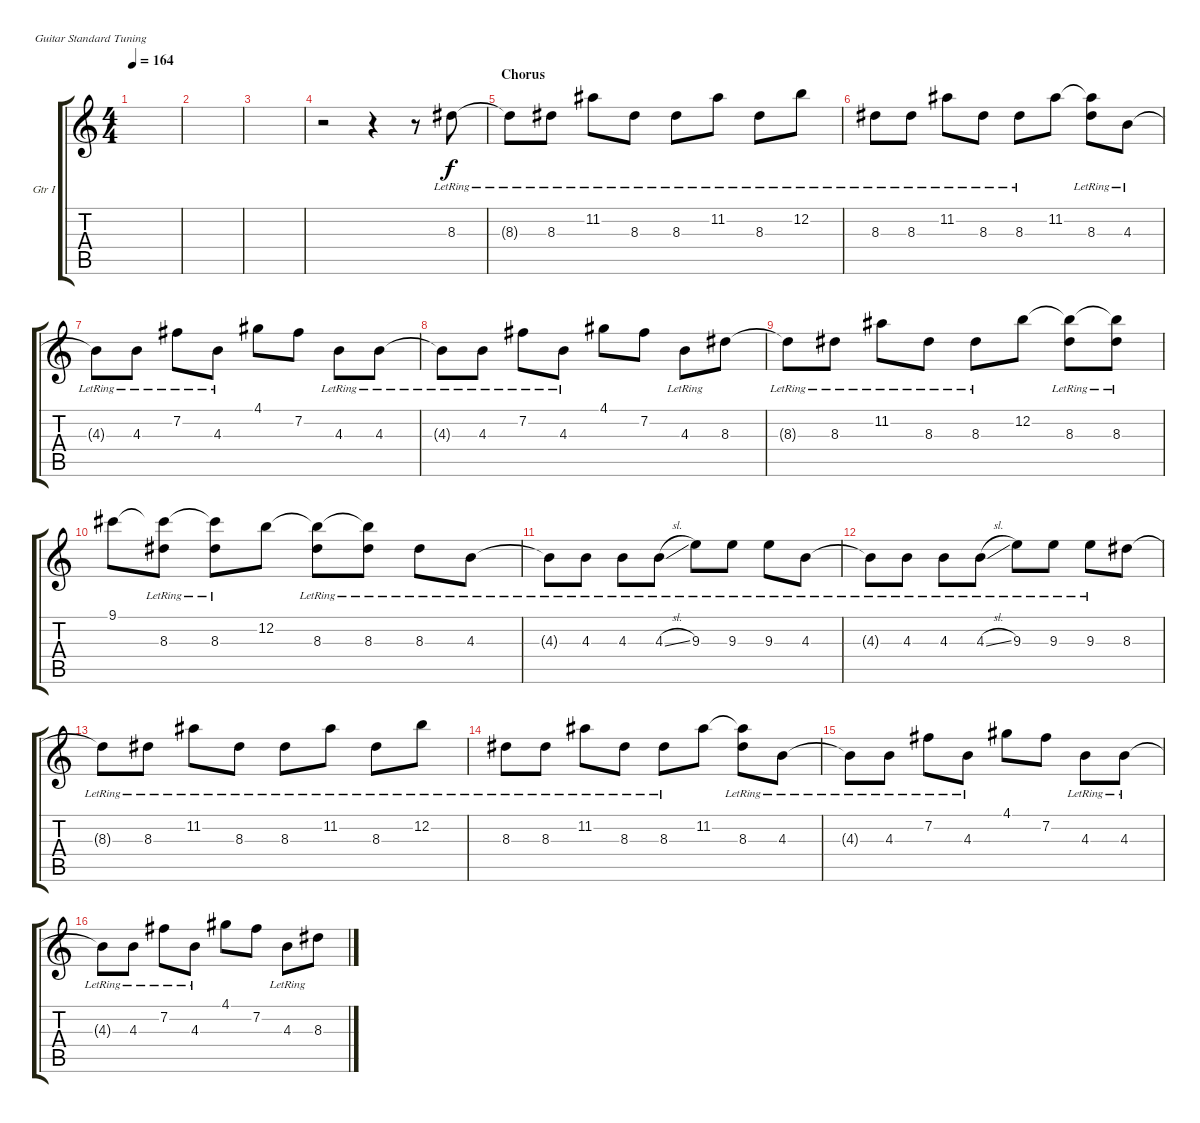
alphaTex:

\defaultSystemsLayout 4
\bracketExtendMode groupsimilarinstruments
\firstSystemTrackNameOrientation horizontal
\otherSystemsTrackNameOrientation horizontal
\track ("Guitar I" "Gtr I") {instrument distortionguitar}
\staff {score tabs}
\tuning (E4 B3 G3 D3 A2 E2)
\ts (4 4)
\tempo 164
\clef g2
\scale
0.333333
\ks c
|
\scale
0.333333 |
\scale
0.333333 |
\scale
0.333333 r.2 r.4 r.8 8.3{lr}.8 |
\section ("" "Chorus")
\scale
0.333333 8.3{lr t}.8 8.3{lr}.8 11.2{lr}.8 8.3{lr}.8 8.3{lr}.8 11.2{lr}.8 8.3{lr}.8 12.2{lr}.8 |
\scale
0.333333 8.3{lr}.8 8.3{lr}.8 11.2{lr}.8 8.3{lr}.8 8.3{lr}.8 11.2.8 (8.3{lr} 11.2{t}).8 4.3{lr}.8 |
\scale
0.333333 4.3{lr t}.8 4.3{lr}.8 7.2{lr}.8 4.3{lr}.8 4.1.8 7.2.8 4.3{lr}.8 4.3{lr}.8 |
\scale
0.333333 4.3{lr t}.8 4.3{lr}.8 7.2{lr}.8 4.3{lr}.8 4.1.8 7.2.8 4.3{lr}.8 8.3.8 |
\scale
0.333333 8.3{lr t}.8 8.3{lr}.8 11.2{lr}.8 8.3{lr}.8 8.3{lr}.8 12.2.8 (8.3{lr} 12.2{t}).8 (8.3{lr} 12.2{t}).8 |
\scale
0.333333 9.1.8 (8.3{lr} 9.1{t}).8 (8.3{lr} 9.1{t}).8 12.2.8 (8.3{lr} 12.2{t}).8 (8.3{lr} 12.2{t}).8 8.3{lr}.8 4.3{lr}.8 |
\scale
0.333333 4.3{lr t}.8 4.3{lr}.8 4.3{lr}.8 4.3{sl lr}.8 9.3{lr}.8 9.3{lr}.8 9.3{lr}.8 4.3{lr}.8 |
\scale
0.333333 4.3{lr t}.8 4.3{lr}.8 4.3{lr}.8 4.3{sl lr}.8 9.3{lr}.8 9.3{lr}.8 9.3{lr}.8 8.3.8 |
\scale
0.333333 8.3{lr t}.8 8.3{lr}.8 11.2{lr}.8 8.3{lr}.8 8.3{lr}.8 11.2{lr}.8 8.3{lr}.8 12.2{lr}.8 |
\scale
0.333333 8.3{lr}.8 8.3{lr}.8 11.2{lr}.8 8.3{lr}.8 8.3{lr}.8 11.2.8 (8.3{lr} 11.2{t}).8 4.3{lr}.8 |
\scale
0.333333 4.3{lr t}.8 4.3{lr}.8 7.2{lr}.8 4.3{lr}.8 4.1.8 7.2.8 4.3{lr}.8 4.3{lr}.8 |
\scale
0.333333 4.3{lr t}.8 4.3{lr}.8 7.2{lr}.8 4.3{lr}.8 4.1.8 7.2.8 4.3{lr}.8 8.3.8
